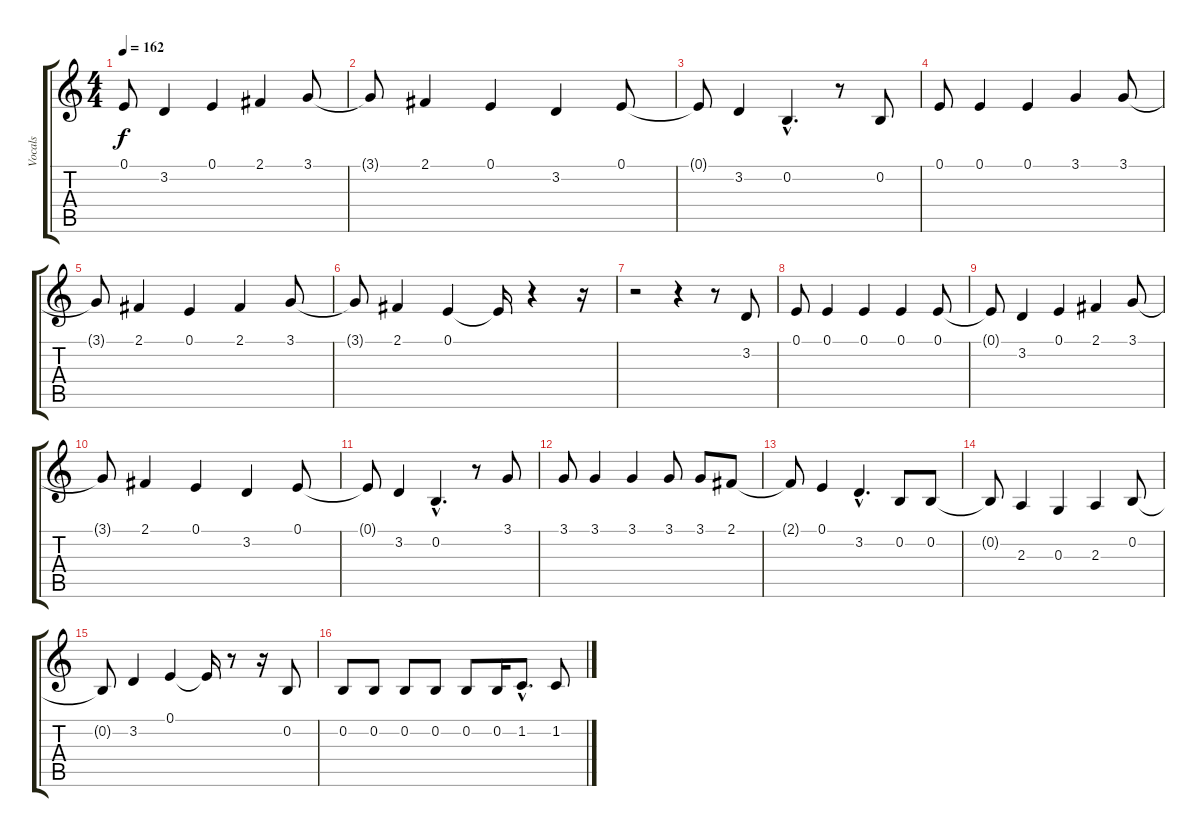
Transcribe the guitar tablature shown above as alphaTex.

\track ("Vocals" "Vocals") {instrument synthvoice}
\staff {score tabs}
\tuning (E4 B3 G3 D3 A2 E2) {hide}
\ts (4 4)
\tempo 162
\clef g2
\ks c
0.1{t}.8{dy f} 3.2.4 0.1.4 2.1.4 3.1.8 |
3.1{t}.8 2.1.4 0.1.4 3.2.4 0.1.8 |
0.1{t}.8 3.2.4 0.2{hac}.4{d} r.8 0.2.8 |
0.1.8 0.1.4 0.1.4 3.1.4 3.1.8 |
3.1{t}.8 2.1.4 0.1.4 2.1.4 3.1.8 |
3.1{t}.8 2.1.4 0.1.4 0.1{t}.16 r.4 r.16 |
r.2 r.4 r.8 3.2.8 |
0.1.8 0.1.4 0.1.4 0.1.4 0.1.8 |
0.1{t}.8 3.2.4 0.1.4 2.1.4 3.1.8 |
3.1{t}.8 2.1.4 0.1.4 3.2.4 0.1.8 |
0.1{t}.8 3.2.4 0.2{hac}.4{d} r.8 3.1.8 |
3.1.8 3.1.4 3.1.4 3.1.8 3.1.8 2.1.8 |
2.1{t}.8 0.1.4 3.2{hac}.4{d} 0.2.8 0.2.8 |
0.2{t}.8 2.3.4 0.3.4 2.3.4 0.2.8 |
0.2{t}.8 3.2.4 0.1.4 0.1{t}.16 r.8 r.16 0.2.8 |
0.2.8 0.2.8 0.2.8 0.2.8 0.2.8 0.2.16 1.2{hac}.8{d} 1.2.8
